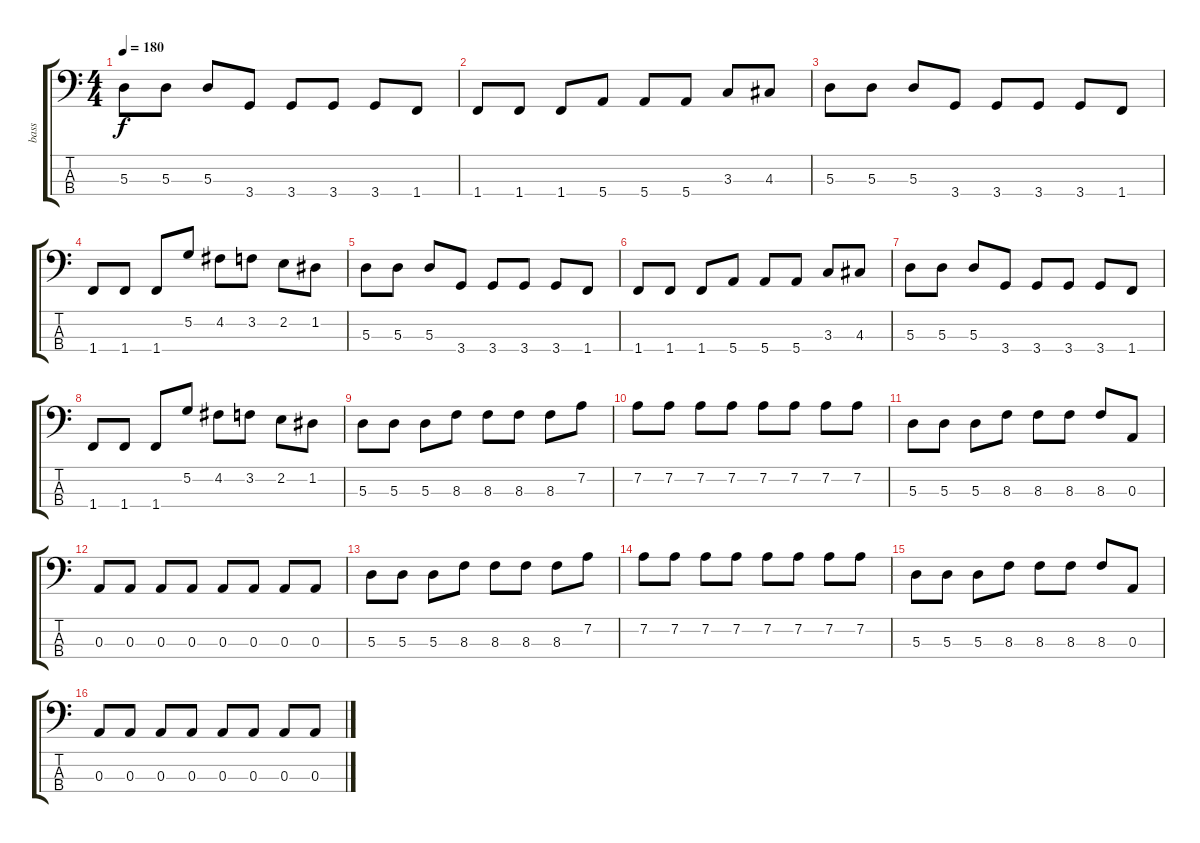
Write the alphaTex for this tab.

\track ("bass" "bass") {instrument electricbasspick}
\staff {score tabs}
\tuning (G2 D2 A1 E1) {hide}
\ts (4 4)
\tempo 180
\clef f4
\ks c
5.3.8{dy f} 5.3.8 5.3.8 3.4.8 3.4.8 3.4.8 3.4.8 1.4.8 |
1.4.8 1.4.8 1.4.8 5.4.8 5.4.8 5.4.8 3.3.8 4.3.8 |
5.3.8 5.3.8 5.3.8 3.4.8 3.4.8 3.4.8 3.4.8 1.4.8 |
1.4.8 1.4.8 1.4.8 5.2.8 4.2.8 3.2.8 2.2.8 1.2.8 |
5.3.8 5.3.8 5.3.8 3.4.8 3.4.8 3.4.8 3.4.8 1.4.8 |
1.4.8 1.4.8 1.4.8 5.4.8 5.4.8 5.4.8 3.3.8 4.3.8 |
5.3.8 5.3.8 5.3.8 3.4.8 3.4.8 3.4.8 3.4.8 1.4.8 |
1.4.8 1.4.8 1.4.8 5.2.8 4.2.8 3.2.8 2.2.8 1.2.8 |
5.3.8 5.3.8 5.3.8 8.3.8 8.3.8 8.3.8 8.3.8 7.2.8 |
7.2.8 7.2.8 7.2.8 7.2.8 7.2.8 7.2.8 7.2.8 7.2.8 |
5.3.8 5.3.8 5.3.8 8.3.8 8.3.8 8.3.8 8.3.8 0.3.8 |
0.3.8 0.3.8 0.3.8 0.3.8 0.3.8 0.3.8 0.3.8 0.3.8 |
5.3.8 5.3.8 5.3.8 8.3.8 8.3.8 8.3.8 8.3.8 7.2.8 |
7.2.8 7.2.8 7.2.8 7.2.8 7.2.8 7.2.8 7.2.8 7.2.8 |
5.3.8 5.3.8 5.3.8 8.3.8 8.3.8 8.3.8 8.3.8 0.3.8 |
0.3.8 0.3.8 0.3.8 0.3.8 0.3.8 0.3.8 0.3.8 0.3.8
